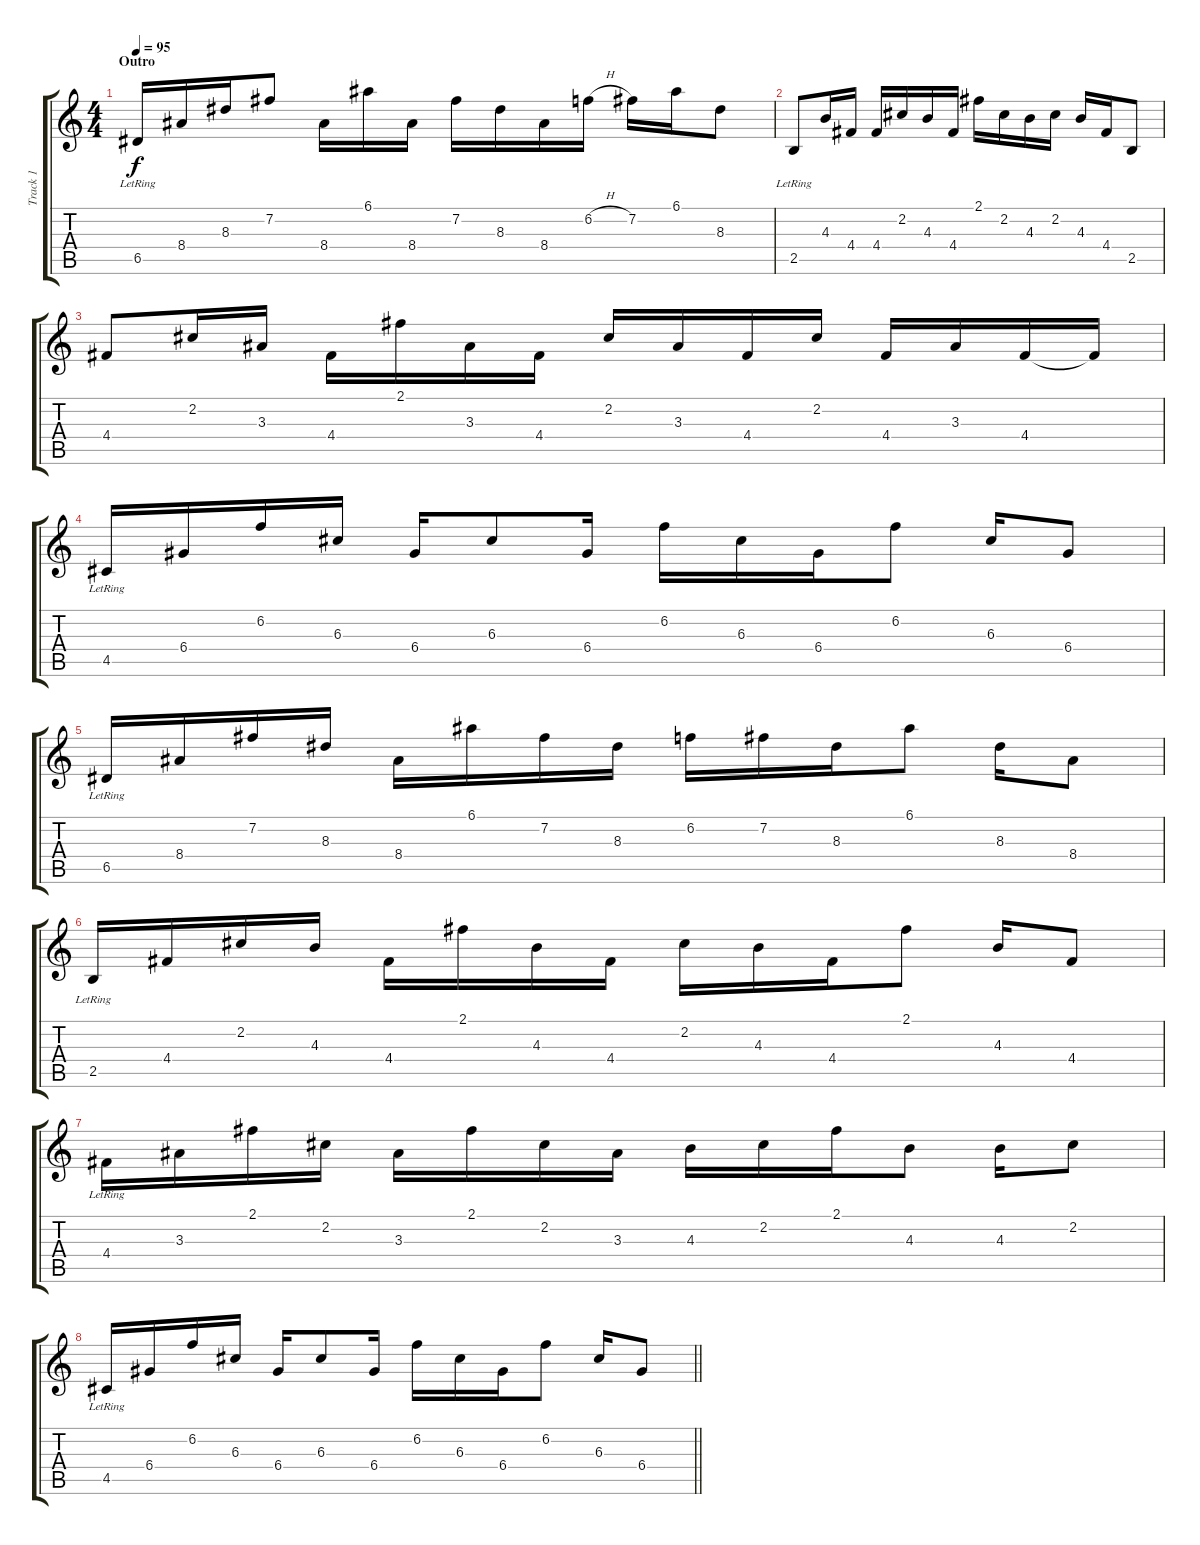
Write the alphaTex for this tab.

\track ("Track 1" "Track 1") {instrument acousticguitarsteel}
\staff {score tabs}
\tuning (E4 B3 G3 D3 A2 E2) {hide}
\ts (4 4)
\section ("" "Outro")
\tempo 95
\clef g2
\ks c
6.5{lr}.16{dy f} 8.4.16 8.3.16 7.2.8 8.4.16 6.1.16 8.4.16 7.2.16 8.3.16 8.4.16 6.2{h}.16 7.2.16 6.1.16 8.3.8 |
2.5{lr}.8 4.3.16 4.4.16 4.4.16 2.2.16 4.3.16 4.4.16 2.1.16 2.2.16 4.3.16 2.2.16 4.3.16 4.4.16 2.5.8 |
4.4.8 2.2.16 3.3.16 4.4.16 2.1.16 3.3.16 4.4.16 2.2.16 3.3.16 4.4.16 2.2.16 4.4.16 3.3.16 4.4.16 4.4{t}.16 |
4.5{lr}.16 6.4.16 6.2.16 6.3.16 6.4.16 6.3.8 6.4.16 6.2.16 6.3.16 6.4.16 6.2.8 6.3.16 6.4.8 |
6.5{lr}.16 8.4.16 7.2.16 8.3.16 8.4.16 6.1.16 7.2.16 8.3.16 6.2.16 7.2.16 8.3.16 6.1.8 8.3.16 8.4.8 |
2.5{lr}.16 4.4.16 2.2.16 4.3.16 4.4.16 2.1.16 4.3.16 4.4.16 2.2.16 4.3.16 4.4.16 2.1.8 4.3.16 4.4.8 |
4.4{lr}.16 3.3.16 2.1.16 2.2.16 3.3.16 2.1.16 2.2.16 3.3.16 4.3.16 2.2.16 2.1.16 4.3.8 4.3.16 2.2.8 |
\barLineRight lightlight
4.5{lr}.16 6.4.16 6.2.16 6.3.16 6.4.16 6.3.8 6.4.16 6.2.16 6.3.16 6.4.16 6.2.8 6.3.16 6.4.8
